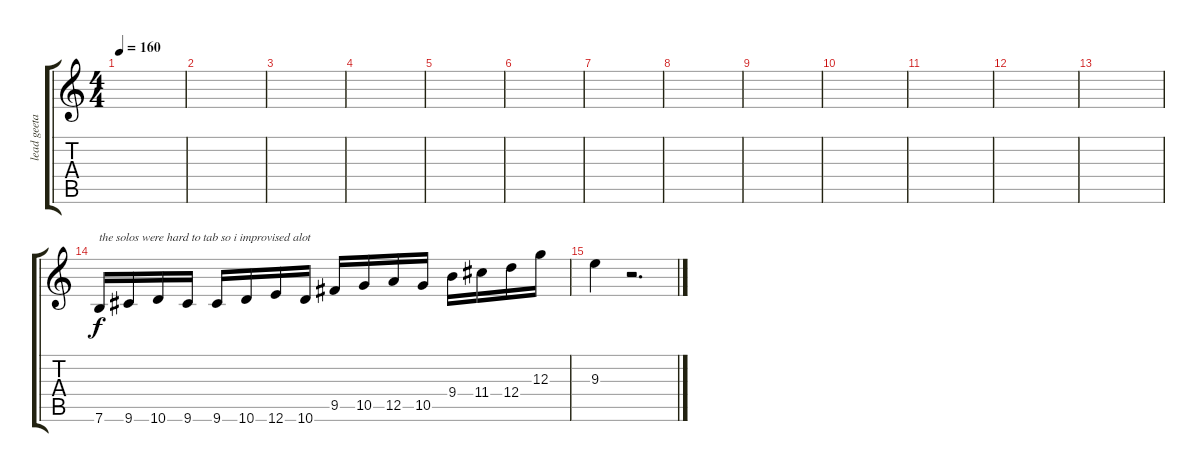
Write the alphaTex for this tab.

\track ("lead geetar" "lead geeta") {instrument distortionguitar}
\staff {score tabs}
\tuning (E4 B3 G3 D3 A2 E2) {hide}
\ts (4 4)
\tempo 160
\clef g2
\ks c
|
|
|
|
|
|
|
|
|
|
|
|
|
7.6.16{txt "the solos were hard to tab so i improvised alot"} 9.6.16 10.6.16 9.6.16 9.6.16 10.6.16 12.6.16 10.6.16 9.5.16 10.5.16 12.5.16 10.5.16 9.4.16 11.4.16 12.4.16 12.3.16 |
9.3.4 r.2{d}
